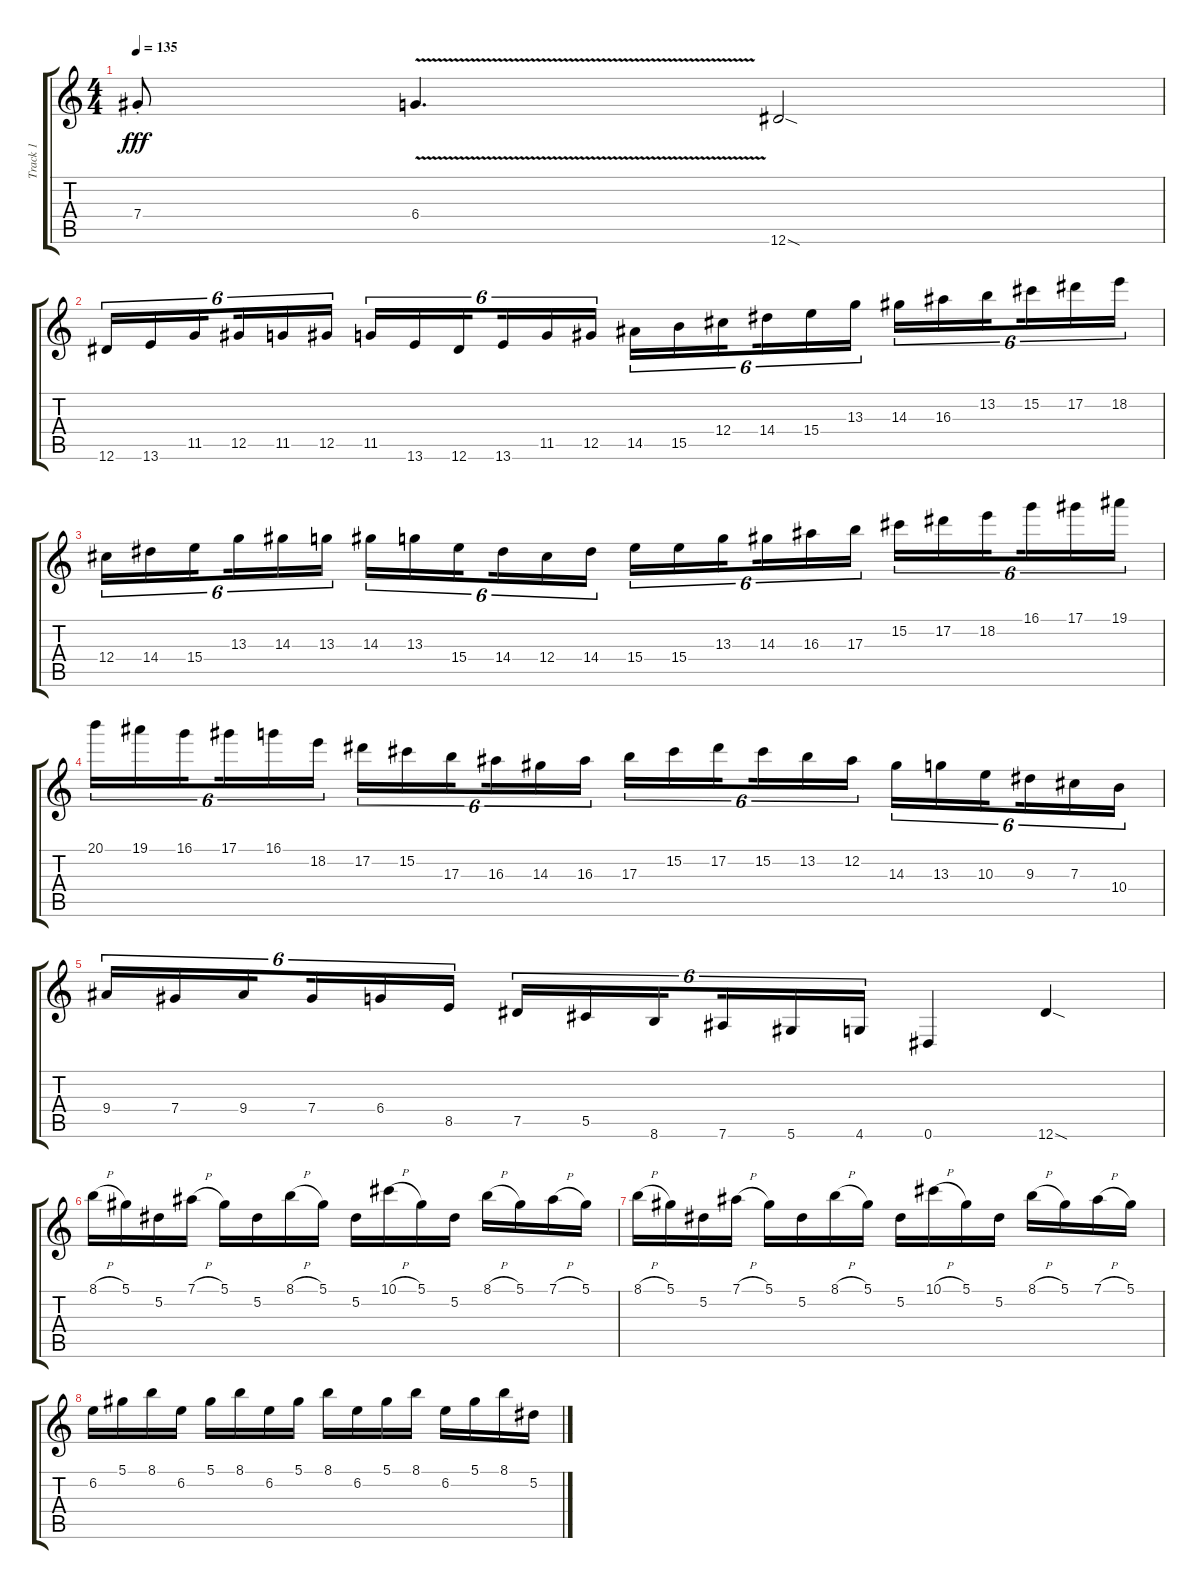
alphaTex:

\track ("Track 1" "Track 1") {instrument overdrivenguitar}
\staff {score tabs}
\tuning (Eb4 Bb3 Gb3 Db3 Ab2 Eb2) {hide}
\ts (4 4)
\tempo 135
\clef g2
\ks c
7.4{st}.8{dy fff} 6.4{v}.4{d} 12.6{sod}.2 |
12.6.16{tu (6 4)} 13.6.16{tu (6 4)} 11.5.16{tu (6 4) beam splitsecondary} 12.5.16{tu (6 4)} 11.5.16{tu (6 4)} 12.5.16{tu (6 4)} 11.5.16{tu (6 4)} 13.6.16{tu (6 4)} 12.6.16{tu (6 4) beam splitsecondary} 13.6.16{tu (6 4)} 11.5.16{tu (6 4)} 12.5.16{tu (6 4)} 14.5.16{tu (6 4)} 15.5.16{tu (6 4)} 12.4.16{tu (6 4) beam splitsecondary} 14.4.16{tu (6 4)} 15.4.16{tu (6 4)} 13.3.16{tu (6 4)} 14.3.16{tu (6 4)} 16.3.16{tu (6 4)} 13.2.16{tu (6 4) beam splitsecondary} 15.2.16{tu (6 4)} 17.2.16{tu (6 4)} 18.2.16{tu (6 4)} |
12.4.16{tu (6 4)} 14.4.16{tu (6 4)} 15.4.16{tu (6 4) beam splitsecondary} 13.3.16{tu (6 4)} 14.3.16{tu (6 4)} 13.3.16{tu (6 4)} 14.3.16{tu (6 4)} 13.3.16{tu (6 4)} 15.4.16{tu (6 4) beam splitsecondary} 14.4.16{tu (6 4)} 12.4.16{tu (6 4)} 14.4.16{tu (6 4)} 15.4.16{tu (6 4)} 15.4.16{tu (6 4)} 13.3.16{tu (6 4) beam splitsecondary} 14.3.16{tu (6 4)} 16.3.16{tu (6 4)} 17.3.16{tu (6 4)} 15.2.16{tu (6 4)} 17.2.16{tu (6 4)} 18.2.16{tu (6 4) beam splitsecondary} 16.1.16{tu (6 4)} 17.1.16{tu (6 4)} 19.1.16{tu (6 4)} |
20.1.16{tu (6 4)} 19.1.16{tu (6 4)} 16.1.16{tu (6 4) beam splitsecondary} 17.1.16{tu (6 4)} 16.1.16{tu (6 4)} 18.2.16{tu (6 4)} 17.2.16{tu (6 4)} 15.2.16{tu (6 4)} 17.3.16{tu (6 4) beam splitsecondary} 16.3.16{tu (6 4)} 14.3.16{tu (6 4)} 16.3.16{tu (6 4)} 17.3.16{tu (6 4)} 15.2.16{tu (6 4)} 17.2.16{tu (6 4) beam splitsecondary} 15.2.16{tu (6 4)} 13.2.16{tu (6 4)} 12.2.16{tu (6 4)} 14.3.16{tu (6 4)} 13.3.16{tu (6 4)} 10.3.16{tu (6 4) beam splitsecondary} 9.3.16{tu (6 4)} 7.3.16{tu (6 4)} 10.4.16{tu (6 4)} |
9.4.16{tu (6 4)} 7.4.16{tu (6 4)} 9.4.16{tu (6 4) beam splitsecondary} 7.4.16{tu (6 4)} 6.4.16{tu (6 4)} 8.5.16{tu (6 4)} 7.5.16{tu (6 4)} 5.5.16{tu (6 4)} 8.6.16{tu (6 4) beam splitsecondary} 7.6.16{tu (6 4)} 5.6.16{tu (6 4)} 4.6.16{tu (6 4)} 0.6.4 12.6{sod}.4 |
8.1{h}.16 5.1.16 5.2.16 7.1{h}.16 5.1.16 5.2.16 8.1{h}.16 5.1.16 5.2.16 10.1{h}.16 5.1.16 5.2.16 8.1{h}.16 5.1.16 7.1{h}.16 5.1.16 |
8.1{h}.16 5.1.16 5.2.16 7.1{h}.16 5.1.16 5.2.16 8.1{h}.16 5.1.16 5.2.16 10.1{h}.16 5.1.16 5.2.16 8.1{h}.16 5.1.16 7.1{h}.16 5.1.16 |
6.2.16 5.1.16 8.1.16 6.2.16 5.1.16 8.1.16 6.2.16 5.1.16 8.1.16 6.2.16 5.1.16 8.1.16 6.2.16 5.1.16 8.1.16 5.2.16
